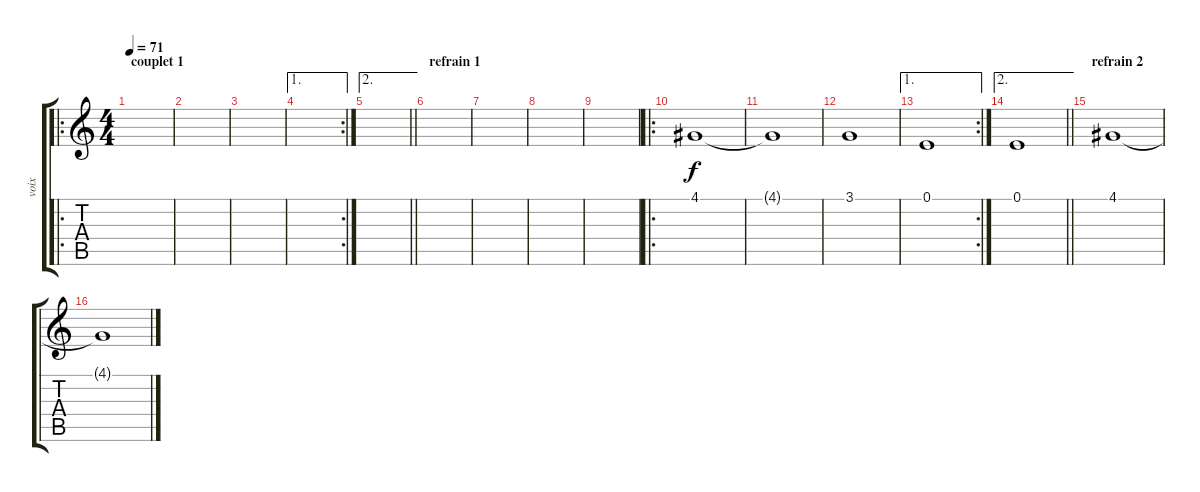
\track ("voix" "voix") {instrument synthvoice}
\staff {score tabs}
\tuning (E4 B3 G3 D3 A2 E2) {hide}
\ro
\ts (4 4)
\section ("" "couplet 1")
\tempo 71
\clef g2
\ks c
|
|
|
\ae 1
\rc 2
|
\ae 2
\barLineRight lightlight
|
\section ("" "refrain 1")
|
|
|
|
\ro
4.1.1 |
4.1{t}.1 |
3.1.1 |
\ae 1
\rc 2
0.1.1 |
\ae 2
\barLineRight lightlight
0.1.1 |
\section ("" "refrain 2")
4.1.1 |
4.1{t}.1
